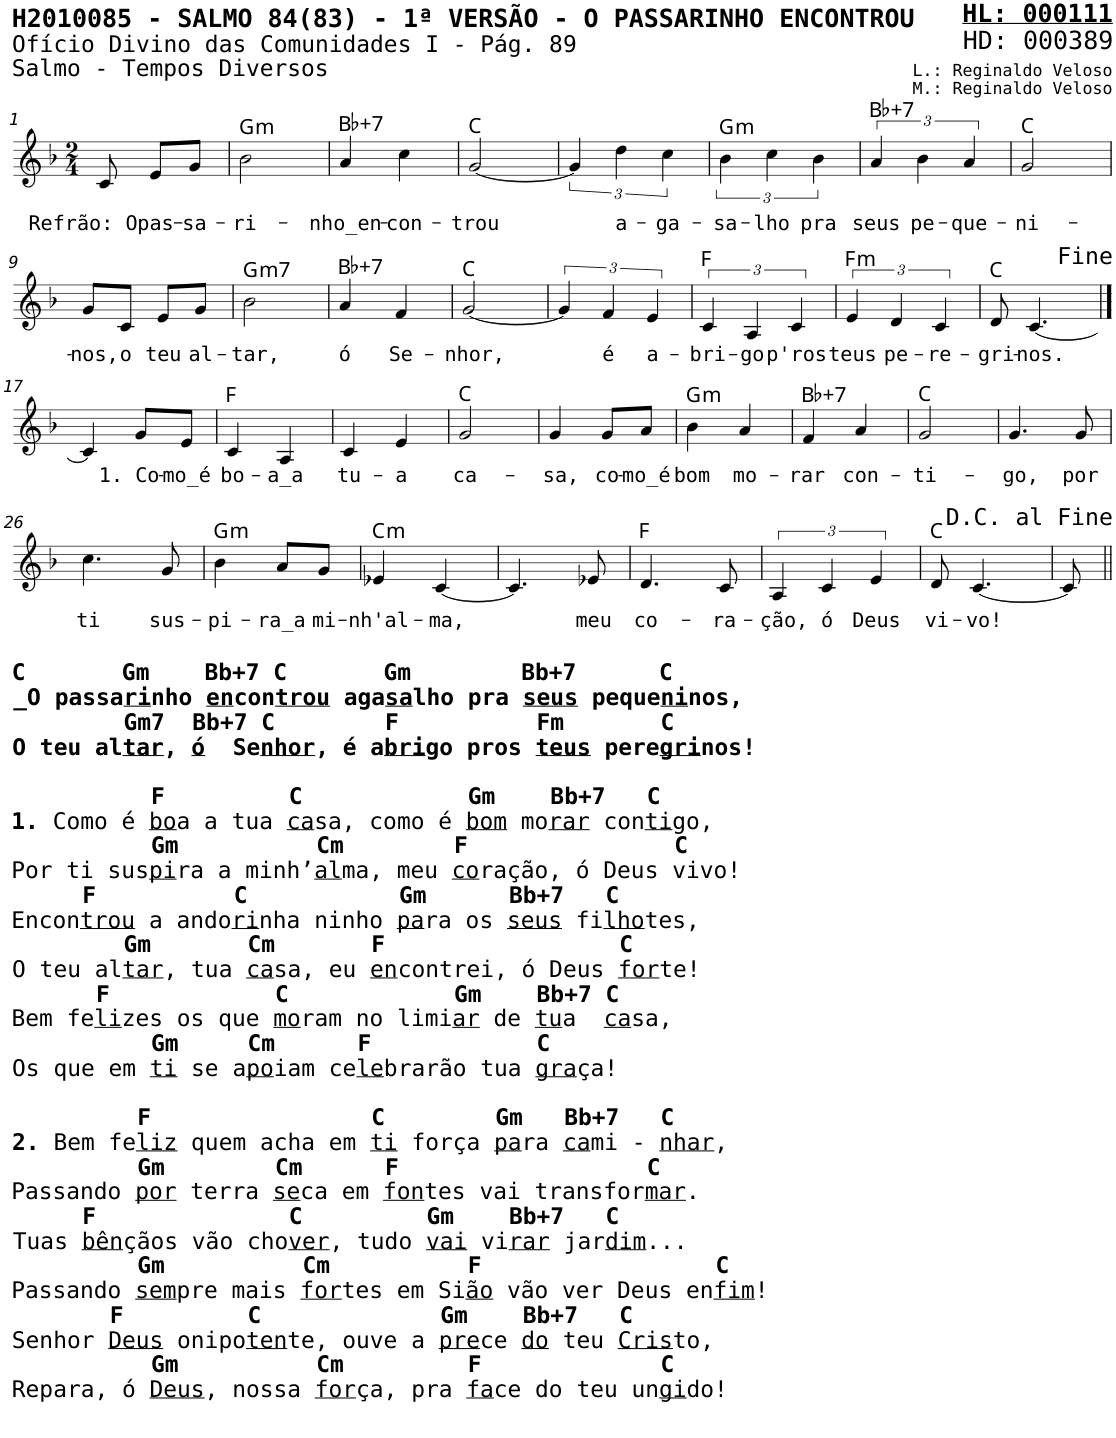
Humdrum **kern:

**kern	**text	**harte
*part1	*part1	*part1
*staff1	*staff1	*
*I"Voz	*	*
*I'V	*	*
*stria5	*	*
*clefG2	*	*
*k[b-]	*	*
*M2/4	*	*
=1	=1	=1
!	!LO:LY:b	!
8c/	Refrão: O	.
!	!LO:LY:b	!
8e/L	pas-	.
!	!LO:LY:b	!
8g/J	-sa-	.
=2	=2	=2
!	!LO:LY:b	!LO:H:kt=m
2b-\	-ri-	G:min
=3	=3	=3
!	!LO:LY:b	!LO:H:kt=7
4a/	-nho_en-	Bb:aug(b7)
!	!LO:LY:b	!
4cc\	-con-	.
=4	=4	=4
!	!LO:LY:b	!
[2g/	-trou	C:maj
=5	=5	=5
6g/]	.	.
!	!LO:LY:b	!
6dd\	a-	.
!	!LO:LY:b	!
6cc\	-ga-	.
=6	=6	=6
!	!LO:LY:b	!LO:H:kt=m
6b-\	-sa-	G:min
!	!LO:LY:b	!
6cc\	-lho	.
!	!LO:LY:b	!
6b-\	pra	.
=7	=7	=7
!	!LO:LY:b	!LO:H:kt=7
6a/	seus	Bb:aug(b7)
!	!LO:LY:b	!
6b-\	pe-	.
!	!LO:LY:b	!
6a/	-que-	.
=8	=8	=8
!	!LO:LY:b	!
2g/	-ni-	C:maj
!!LO:LB:g=z
=9	=9	=9
!	!LO:LY:b	!
8g/L	-nos,	.
!	!LO:LY:b	!
8c/J	o	.
!	!LO:LY:b	!
8e/L	teu	.
!	!LO:LY:b	!
8g/J	al-	.
=10	=10	=10
!	!LO:LY:b	!LO:H:kt=m7
2b-\	-tar,	G:min7
=11	=11	=11
!	!LO:LY:b	!LO:H:kt=7
4a/	ó	Bb:aug(b7)
!	!LO:LY:b	!
4f/	Se-	.
=12	=12	=12
!	!LO:LY:b	!
[2g/	-nhor,	C:maj
=13	=13	=13
6g/]	.	.
!	!LO:LY:b	!
6f/	é	.
!	!LO:LY:b	!
6e/	a-	.
=14	=14	=14
!	!LO:LY:b	!
6c/	-bri-	F:maj
!	!LO:LY:b	!
6A/	-go	.
!	!LO:LY:b	!
6c/	p'ros	.
=15	=15	=15
!	!LO:LY:b	!LO:H:kt=m
6e/	teus	F:min
!	!LO:LY:b	!
6d/	pe-	.
!	!LO:LY:b	!
6c/	-re-	.
=16	=16	=16
!	!LO:LY:b	!
8d/	-gri-	C:maj
!	!LO:LY:b	!
[4.c/	-nos.	.
!!LO:LB:g=z
==17	==17	==17
4c/]	.	.
!	!LO:LY:b	!
8g/L	1. Co-	.
!	!LO:LY:b	!
8e/J	-mo_é	.
=18	=18	=18
!	!LO:LY:b	!
4c/	bo-	F:maj
!	!LO:LY:b	!
4A/	-a_a	.
=19	=19	=19
!	!LO:LY:b	!
4c/	tu-	.
!	!LO:LY:b	!
4e/	-a	.
=20	=20	=20
!	!LO:LY:b	!
2g/	ca-	C:maj
=21	=21	=21
!	!LO:LY:b	!
4g/	-sa,	.
!	!LO:LY:b	!
8g/L	co-	.
!	!LO:LY:b	!
8a/J	-mo_é	.
=22	=22	=22
!	!LO:LY:b	!LO:H:kt=m
4b-\	bom	G:min
!	!LO:LY:b	!
4a/	mo-	.
=23	=23	=23
!	!LO:LY:b	!LO:H:kt=7
4f/	-rar	Bb:aug(b7)
!	!LO:LY:b	!
4a/	con-	.
=24	=24	=24
!	!LO:LY:b	!
2g/	-ti-	C:maj
=25	=25	=25
!	!LO:LY:b	!
4.g/	-go,	.
!	!LO:LY:b	!
8g/	por	.
!!LO:LB:g=z
=26	=26	=26
!LO:TX:b:B:t=C       Gm    Bb+7 C       Gm        Bb+7      C	!	!
!LO:TX:b:t=_O passa	!	!
!LO:TX:b:t=ri	!	!
!LO:TX:b:t=nho	!	!
!LO:TX:b:t=en	!	!
!LO:TX:b:t=con	!	!
!LO:TX:b:t=trou	!	!
!LO:TX:b:t=aga	!	!
!LO:TX:b:t=sa	!	!
!LO:TX:b:t=lho pra	!	!
!LO:TX:b:t=seus	!	!
!LO:TX:b:t=peque	!	!
!LO:TX:b:t=ni	!	!
!LO:TX:b:t=nos,	!	!
!LO:TX:b:t=Gm7  Bb+7 C        F          Fm       C	!	!
!LO:TX:b:t=O teu al	!	!
!LO:TX:b:t=tar	!	!
!LO:TX:b:t=,	!	!
!LO:TX:b:t=ó	!	!
!LO:TX:b:t=Se	!	!
!LO:TX:b:t=nhor	!	!
!LO:TX:b:t=, é a	!	!
!LO:TX:b:t=bri	!	!
!LO:TX:b:t=go pros	!	!
!LO:TX:b:t=teus	!	!
!LO:TX:b:t=pere	!	!
!LO:TX:b:t=gri	!	!
!LO:TX:b:t=nos!	!	!
!LO:TX:b:t=F         C            Gm    Bb+7   C	!	!
!LO:TX:b:t=1.	!	!
!LO:TX:b:t=Como é	!	!
!LO:TX:b:t=bo	!	!
!LO:TX:b:t=a a tua	!	!
!LO:TX:b:t=ca	!	!
!LO:TX:b:t=sa, como é	!	!
!LO:TX:b:t=bom	!	!
!LO:TX:b:t=mo	!	!
!LO:TX:b:t=rar	!	!
!LO:TX:b:t=con	!	!
!LO:TX:b:t=ti	!	!
!LO:TX:b:t=go,	!	!
!LO:TX:b:B:t=Gm          Cm        F               C	!	!
!LO:TX:b:t=Por ti sus	!	!
!LO:TX:b:t=pi	!	!
!LO:TX:b:t=ra a minh’	!	!
!LO:TX:b:t=al	!	!
!LO:TX:b:t=ma, meu	!	!
!LO:TX:b:t=co	!	!
!LO:TX:b:t=ração, ó Deus vivo!	!	!
!LO:TX:b:B:t=F          C           Gm      Bb+7   C	!	!
!LO:TX:b:t=Encon	!	!
!LO:TX:b:t=trou	!	!
!LO:TX:b:t=a ando	!	!
!LO:TX:b:t=ri	!	!
!LO:TX:b:t=nha ninho	!	!
!LO:TX:b:t=pa	!	!
!LO:TX:b:t=ra os	!	!
!LO:TX:b:t=seus	!	!
!LO:TX:b:t=fi	!	!
!LO:TX:b:t=lho	!	!
!LO:TX:b:t=tes,	!	!
!LO:TX:b:B:t=Gm       Cm       F                 C	!	!
!LO:TX:b:t=O teu al	!	!
!LO:TX:b:t=tar	!	!
!LO:TX:b:t=, tua	!	!
!LO:TX:b:t=ca	!	!
!LO:TX:b:t=sa, eu	!	!
!LO:TX:b:t=en	!	!
!LO:TX:b:t=contrei, ó Deus	!	!
!LO:TX:b:t=for	!	!
!LO:TX:b:t=te!	!	!
!LO:TX:b:B:t=F            C            Gm    Bb+7 C	!	!
!LO:TX:b:t=Bem fe	!	!
!LO:TX:b:t=li	!	!
!LO:TX:b:t=zes os que	!	!
!LO:TX:b:t=mo	!	!
!LO:TX:b:t=ram no limi	!	!
!LO:TX:b:t=ar	!	!
!LO:TX:b:t=de	!	!
!LO:TX:b:t=tu	!	!
!LO:TX:b:t=a	!	!
!LO:TX:b:t=ca	!	!
!LO:TX:b:t=sa,	!	!
!LO:TX:b:B:t=Gm     Cm      F            C	!	!
!LO:TX:b:t=Os que em	!	!
!LO:TX:b:t=ti	!	!
!LO:TX:b:t=se a	!	!
!LO:TX:b:t=po	!	!
!LO:TX:b:t=iam ce	!	!
!LO:TX:b:t=le	!	!
!LO:TX:b:t=brarão tua	!	!
!LO:TX:b:t=gra	!	!
!LO:TX:b:t=ça!	!	!
!LO:TX:b:B:t=F                C        Gm   Bb+7   C	!	!
!LO:TX:b:t=2.	!	!
!LO:TX:b:t=Bem fe	!	!
!LO:TX:b:t=liz	!	!
!LO:TX:b:t=quem acha em	!	!
!LO:TX:b:t=ti	!	!
!LO:TX:b:t=força	!	!
!LO:TX:b:t=pa	!	!
!LO:TX:b:t=ra	!	!
!LO:TX:b:t=ca	!	!
!LO:TX:b:t=mi -	!	!
!LO:TX:b:t=nhar	!	!
!LO:TX:b:t=,	!	!
!LO:TX:b:B:t=Gm        Cm      F                  C	!	!
!LO:TX:b:t=Passando	!	!
!LO:TX:b:t=por	!	!
!LO:TX:b:t=terra	!	!
!LO:TX:b:t=se	!	!
!LO:TX:b:t=ca em	!	!
!LO:TX:b:t=fon	!	!
!LO:TX:b:t=tes vai transfor	!	!
!LO:TX:b:t=mar	!	!
!LO:TX:b:t=.	!	!
!LO:TX:b:B:t=F              C         Gm    Bb+7   C	!	!
!LO:TX:b:t=Tuas	!	!
!LO:TX:b:t=bên	!	!
!LO:TX:b:t=çãos vão cho	!	!
!LO:TX:b:t=ver	!	!
!LO:TX:b:t=, tudo	!	!
!LO:TX:b:t=vai	!	!
!LO:TX:b:t=vi	!	!
!LO:TX:b:t=rar	!	!
!LO:TX:b:t=jar	!	!
!LO:TX:b:t=dim	!	!
!LO:TX:b:t=...	!	!
!LO:TX:b:B:t=Gm          Cm          F                 C	!	!
!LO:TX:b:t=Passando	!	!
!LO:TX:b:t=sem	!	!
!LO:TX:b:t=pre mais	!	!
!LO:TX:b:t=for	!	!
!LO:TX:b:t=tes em Si	!	!
!LO:TX:b:t=ão	!	!
!LO:TX:b:t=vão ver Deus en	!	!
!LO:TX:b:t=fim	!	!
!LO:TX:b:t=!	!	!
!LO:TX:b:B:t=F         C             Gm    Bb+7   C	!	!
!LO:TX:b:t=Senhor	!	!
!LO:TX:b:t=Deus	!	!
!LO:TX:b:t=onipo	!	!
!LO:TX:b:t=ten	!	!
!LO:TX:b:t=te, ouve a	!	!
!LO:TX:b:t=pre	!	!
!LO:TX:b:t=ce	!	!
!LO:TX:b:t=do	!	!
!LO:TX:b:t=teu	!	!
!LO:TX:b:t=Cris	!	!
!LO:TX:b:t=to,	!	!
!LO:TX:b:B:t=Gm          Cm         F             C	!	!
!LO:TX:b:t=Repara, ó	!	!
!LO:TX:b:t=Deus	!	!
!LO:TX:b:t=, nossa	!	!
!LO:TX:b:t=for	!	!
!LO:TX:b:t=ça, pra	!	!
!LO:TX:b:t=fa	!	!
!LO:TX:b:t=ce do teu un	!	!
!LO:TX:b:t=gi	!	!
!LO:TX:b:t=do!	!	!
!	!LO:LY:b	!
4.cc\	ti	.
!	!LO:LY:b	!
8g/	sus-	.
=27	=27	=27
!	!LO:LY:b	!LO:H:kt=m
4b-\	-pi-	G:min
!	!LO:LY:b	!
8a/L	-ra_a	.
!	!LO:LY:b	!
8g/J	mi-	.
=28	=28	=28
!	!LO:LY:b	!LO:H:kt=m
4e-X/	-nh'al-	C:min
!	!LO:LY:b	!
[4c/	-ma,	.
=29	=29	=29
4.c/]	.	.
!	!LO:LY:b	!
8e-X/	meu	.
=30	=30	=30
!	!LO:LY:b	!
4.d/	co-	F:maj
!	!LO:LY:b	!
8c/	-ra-	.
=31	=31	=31
!	!LO:LY:b	!
6A/	-ção,	.
!	!LO:LY:b	!
6c/	ó	.
!	!LO:LY:b	!
6e/	Deus	.
=32	=32	=32
!	!LO:LY:b	!
8d/	vi-	C:maj
!	!LO:LY:b	!
[4.c/	-vo!	.
=33	=33	=33
8c/]	.	.
=||	=||	=||
*-	*-	*-
